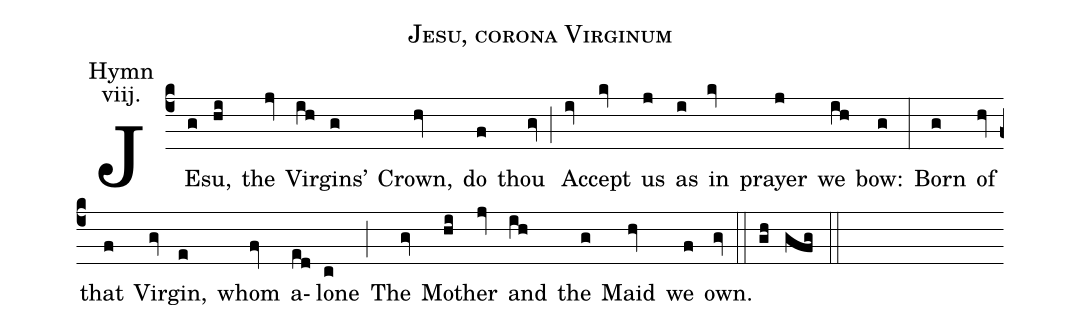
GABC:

name: Jesu, corona Virginum;
annotation: Hymn;
annotation: viij.;
mode: 8;
office-part: hymnus;
%%
(c4)JE(g)su,(hi) the(jv) Vir(ih)gins’(g) Crown,(hv) do(f) thou(gv) (;)
Ac(iv)cept(kv) us(j) as(i) in(kv) prayer(j) we(ih) bow:(g) (:)
Born(g) of(hv) that(f) Vir(gv)gin,(e) whom(fv) a(ed)lone(c) (;)
The(gv) Moth(hi)er(jv) and(ih) the(g) Maid(hv) we(f) own.(gv) (::)
(gh) (gfg) (::)
